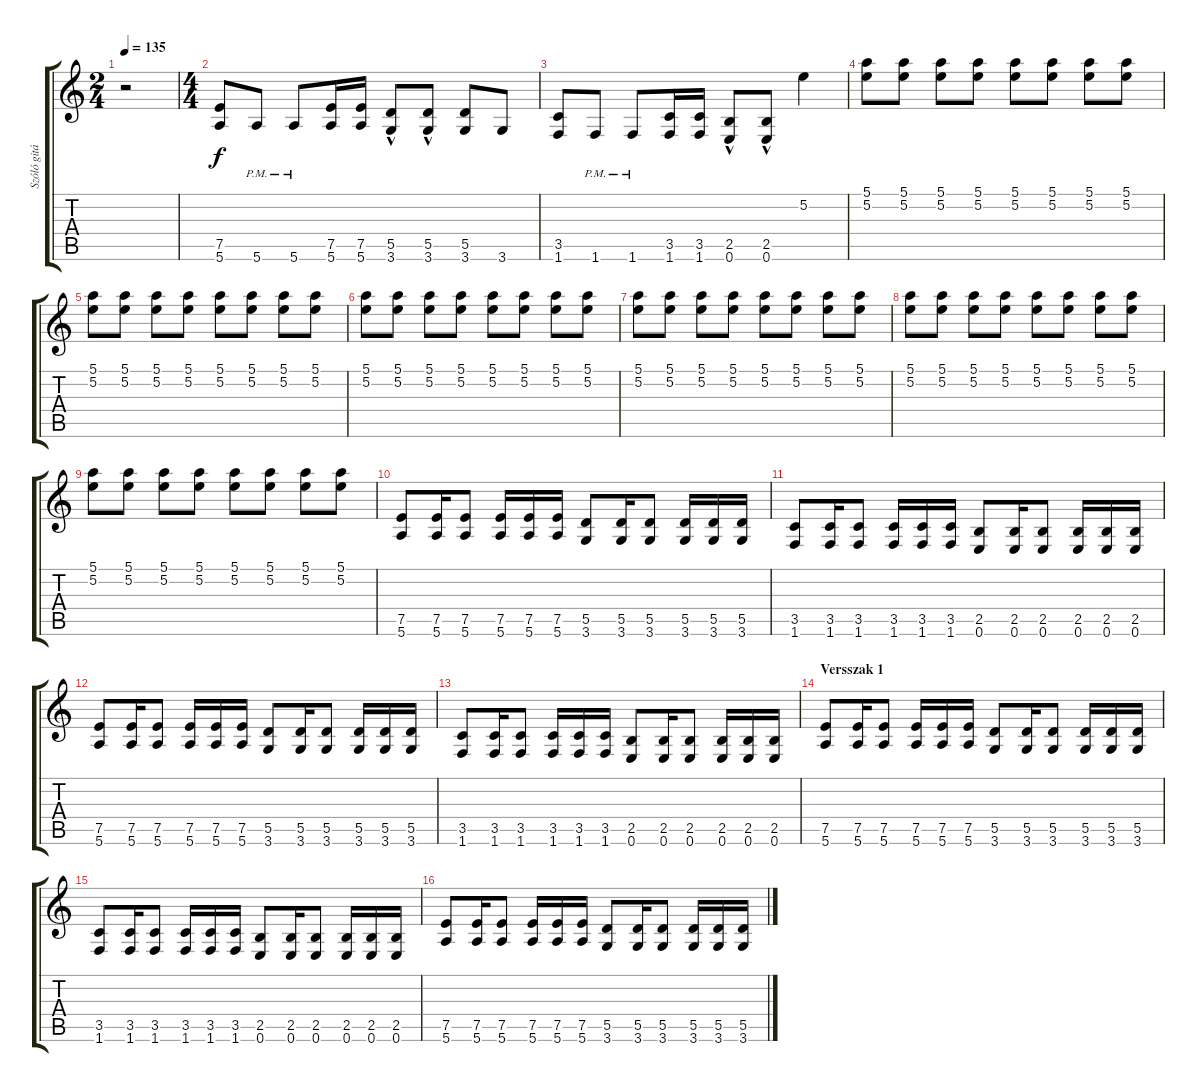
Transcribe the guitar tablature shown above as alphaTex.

\track ("Szóló gitár" "Szóló gitá") {instrument distortionguitar}
\staff {score tabs}
\tuning (E4 B3 G3 D3 A2 E2) {hide}
\ts (2 4)
\tempo 135
\clef g2
\ks c
r.2{dy f instrument distortionguitar} |
\ts (4 4)
(7.5 5.6).8{volume 10} 5.6{pm}.8 5.6{pm}.8 (7.5 5.6).16 (7.5 5.6).16 (5.5{hac} 3.6{hac}).8 (5.5{hac} 3.6{hac}).8 (5.5 3.6).8 3.6.8 |
(3.5 1.6).8 1.6{pm}.8 1.6{pm}.8 (3.5 1.6).16 (3.5 1.6).16 (2.5{hac} 0.6{hac}).8 (2.5{hac} 0.6{hac}).8 5.2.4 |
(5.1 5.2).8 (5.1 5.2).8 (5.1 5.2).8 (5.1 5.2).8 (5.1 5.2).8 (5.1 5.2).8 (5.1 5.2).8 (5.1 5.2).8 |
(5.1 5.2).8 (5.1 5.2).8 (5.1 5.2).8 (5.1 5.2).8 (5.1 5.2).8 (5.1 5.2).8 (5.1 5.2).8 (5.1 5.2).8 |
(5.1 5.2).8 (5.1 5.2).8 (5.1 5.2).8 (5.1 5.2).8 (5.1 5.2).8 (5.1 5.2).8 (5.1 5.2).8 (5.1 5.2).8 |
(5.1 5.2).8 (5.1 5.2).8 (5.1 5.2).8 (5.1 5.2).8 (5.1 5.2).8 (5.1 5.2).8 (5.1 5.2).8 (5.1 5.2).8 |
(5.1 5.2).8 (5.1 5.2).8 (5.1 5.2).8 (5.1 5.2).8 (5.1 5.2).8 (5.1 5.2).8 (5.1 5.2).8 (5.1 5.2).8 |
(5.1 5.2).8 (5.1 5.2).8 (5.1 5.2).8 (5.1 5.2).8 (5.1 5.2).8 (5.1 5.2).8 (5.1 5.2).8 (5.1 5.2).8 |
(7.5 5.6).8{volume 13} (7.5 5.6).16 (7.5 5.6).8 (7.5 5.6).16 (7.5 5.6).16 (7.5 5.6).16 (5.5 3.6).8 (5.5 3.6).16 (5.5 3.6).8 (5.5 3.6).16 (5.5 3.6).16 (5.5 3.6).16 |
(3.5 1.6).8 (3.5 1.6).16 (3.5 1.6).8 (3.5 1.6).16 (3.5 1.6).16 (3.5 1.6).16 (2.5 0.6).8 (2.5 0.6).16 (2.5 0.6).8 (2.5 0.6).16 (2.5 0.6).16 (2.5 0.6).16 |
(7.5 5.6).8 (7.5 5.6).16 (7.5 5.6).8 (7.5 5.6).16 (7.5 5.6).16 (7.5 5.6).16 (5.5 3.6).8 (5.5 3.6).16 (5.5 3.6).8 (5.5 3.6).16 (5.5 3.6).16 (5.5 3.6).16 |
(3.5 1.6).8 (3.5 1.6).16 (3.5 1.6).8 (3.5 1.6).16 (3.5 1.6).16 (3.5 1.6).16 (2.5 0.6).8 (2.5 0.6).16 (2.5 0.6).8 (2.5 0.6).16 (2.5 0.6).16 (2.5 0.6).16 |
\section ("" "Versszak 1")
(7.5 5.6).8 (7.5 5.6).16 (7.5 5.6).8 (7.5 5.6).16 (7.5 5.6).16 (7.5 5.6).16 (5.5 3.6).8 (5.5 3.6).16 (5.5 3.6).8 (5.5 3.6).16 (5.5 3.6).16 (5.5 3.6).16 |
(3.5 1.6).8 (3.5 1.6).16 (3.5 1.6).8 (3.5 1.6).16 (3.5 1.6).16 (3.5 1.6).16 (2.5 0.6).8 (2.5 0.6).16 (2.5 0.6).8 (2.5 0.6).16 (2.5 0.6).16 (2.5 0.6).16 |
(7.5 5.6).8 (7.5 5.6).16 (7.5 5.6).8 (7.5 5.6).16 (7.5 5.6).16 (7.5 5.6).16 (5.5 3.6).8 (5.5 3.6).16 (5.5 3.6).8 (5.5 3.6).16 (5.5 3.6).16 (5.5 3.6).16
